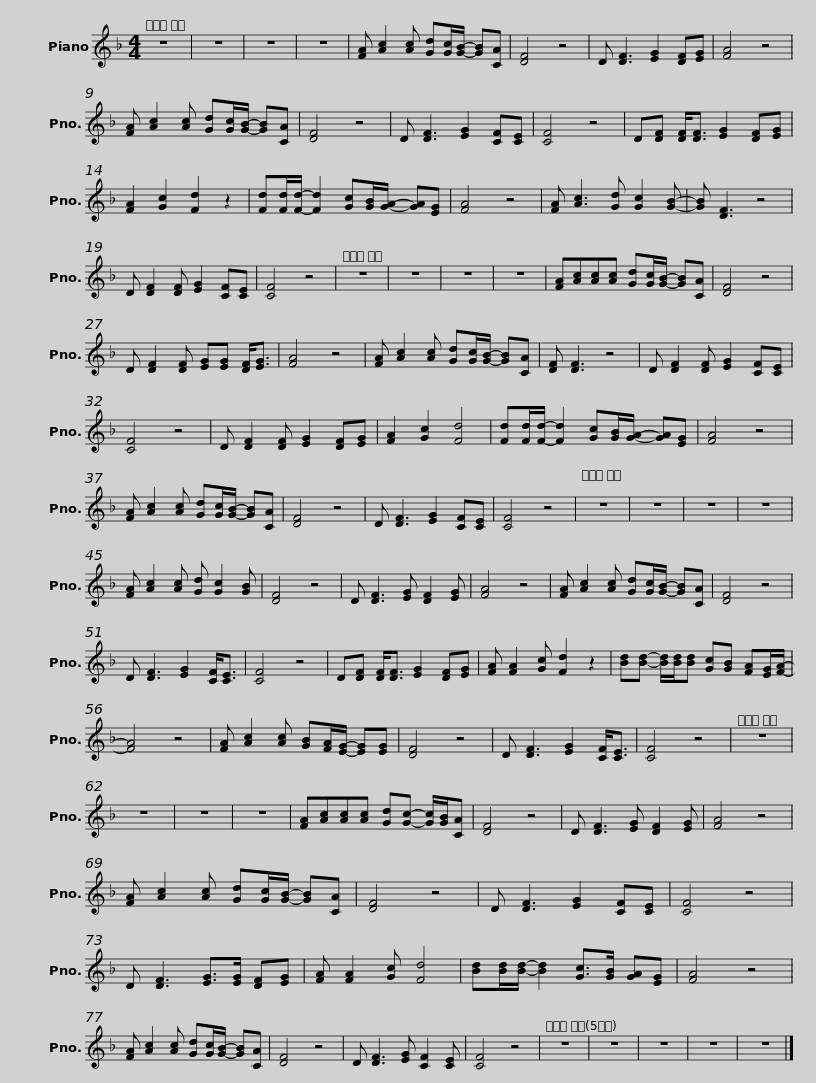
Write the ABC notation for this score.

X:1
L:1/8
M:4/4
I:linebreak $
K:F
V:1 treble
V:1
 z8 | z8 | z8 | z8 | [FA] [Ac]2 [Ac] [Gd][Gc]/[GB]/- [GB][CA] | %5
 [DF]4 z4 | D [DF]3 [EG]2 [DF][EG] | [FA]4 z4 | [FA] [Ac]2 [Ac] [Gd][Gc]/[GB]/- [GB][CA] | [DF]4 z4 |$ %10
 D [DF]3 [EG]2 [CF][CE] | [CF]4 z4 | D[DF] [DF]<[DF] [EG]2 [DF][EG] | [FA]2 [Gc]2 [Fd]2 z2 | [Fd][Fd]/[Fd]/- [Fd]2 [Gc][GB]/[GA]/- [GA][EG] | %15
 [FA]4 z4 | [FA] [Ac]3 [Gd] [Gc]2 [GB]- |$ [GB] [DF]3 z4 | D [DF]2 [DF] [EG]2 [CF][CE] | [CF]4 z4 | %20
 z8 | z8 | z8 | z8 | [FA][Ac][Ac][Ac] [Gd][Gc]/[GB]/- [GB][CA] | %25
 [DF]4 z4 | D [DF]2 [DF] [EG][EG] [DF]<[EG] |$ [FA]4 z4 | [FA] [Ac]2 [Ac] [Gd][Gc]/[GB]/- [GB][CA] | [DF] [DF]3 z4 | %30
 D [DF]2 [DF] [EG]2 [CF][CE] | [CF]4 z4 | D [DF]2 [DF] [EG]2 [DF][EG] | [FA]2 [Gc]2 [Fd]4 |$ [Fd][Fd]/[Fd]/- [Fd]2 [Gc][GB]/[GA]/- [GA][EG] | %35
 [FA]4 z4 | [FA] [Ac]2 [Ac] [Gd][Gc]/[GB]/- [GB][CA] | [DF]4 z4 | D [DF]3 [EG]2 [CF][CE] | [CF]4 z4 | %40
 z8 | z8 | z8 | z8 |$ [FA] [Ac]2 [Ac] [Gd] [Gc]2 [GB] | %45
 [DF]4 z4 | D [DF]3 [EG] [DF]2 [EG] | [FA]4 z4 | [FA] [Ac]2 [Ac] [Gd][Gc]/[GB]/- [GB][CA] | [DF]4 z4 | %50
 D [DF]3 [EG]2 [CF]<[CE] | [CF]4 z4 |$ D[DF] [DF]<[DF] [EG]2 [DF][EG] | [FA] [FA]2 [Gc] [Fd]2 z2 | [Bd][Bd]- [Bd]/[Bd]/[Bd] [Gc][GB] [FA][EG]/[FA]/- | %55
 [FA]4 z4 | [FA] [Ac]2 [Ac] [GB][FA]/[EG]/- [EG][EG] | [DF]4 z4 | D [DF]3 [EG]2 [CF]<[CE] |$ [CF]4 z4 | %60
 z8 | z8 | z8 | z8 | [FA][Ac][Ac][Ac] [Gd][Gc]- [Gc]/[GB]/[CA] | %65
 [DF]4 z4 | D [DF]3 [EG] [DF]2 [EG] | [FA]4 z4 | [FA] [Ac]2 [Ac] [Gd][Gc]/[GB]/- [GB][CA] |$ [DF]4 z4 | %70
 D [DF]3 [EG]2 [CF][CE] | [CF]4 z4 | D [DF]3 [EG]>[EG] [DF][EG] | [FA] [FA]2 [Gc] [Fd]4 | [Bd][Bd]/[Bd]/- [Bd]2 [Gc]>[GB] [GA][EG] | %75
 [FA]4 z4 |$ [FA] [Ac]2 [Ac] [Gd][Gc]/[GB]/- [GB][CA] | [DF]4 z4 | D [DF]3 [EG] [CF]2 [CE] | [CF]4 z4 | %80
 z8 | z8 | z8 | z8 | z8 |] %85
